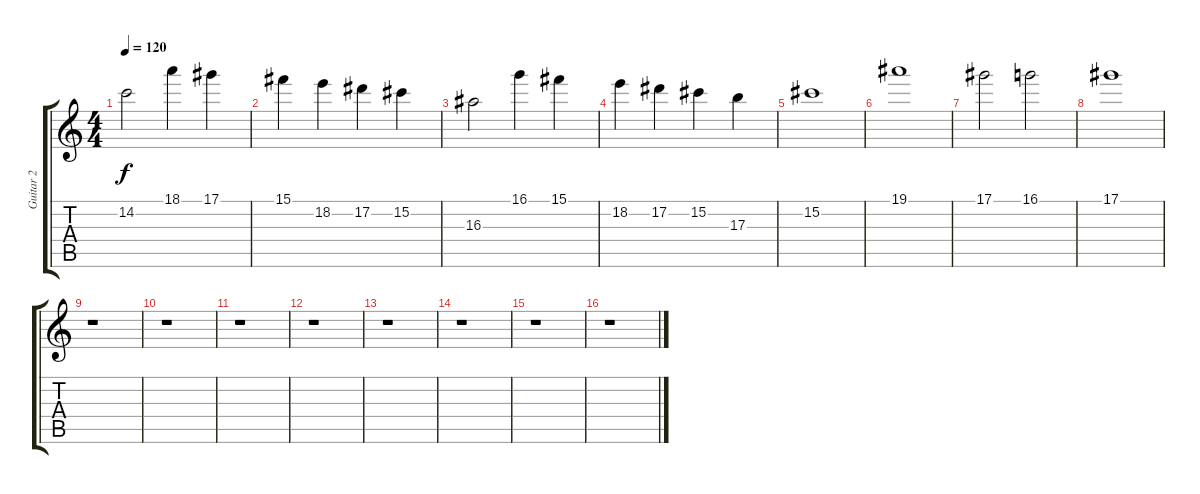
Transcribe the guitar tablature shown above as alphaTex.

\track ("Guitar 2" "Guitar 2") {instrument overdrivenguitar}
\staff {score tabs}
\tuning (Eb4 Bb3 Gb3 Db3 Ab2 Eb2) {hide}
\ts (4 4)
\tempo 120
\clef g2
\ks c
14.2.2{dy f} 18.1.4 17.1.4 |
15.1.4 18.2.4 17.2.4 15.2.4 |
16.3.2 16.1.4 15.1.4 |
18.2.4 17.2.4 15.2.4 17.3.4 |
15.2.1 |
19.1.1 |
17.1.2 16.1.2 |
17.1.1 |
r.1 |
r.1 |
r.1 |
r.1 |
r.1 |
r.1 |
r.1 |
r.1
